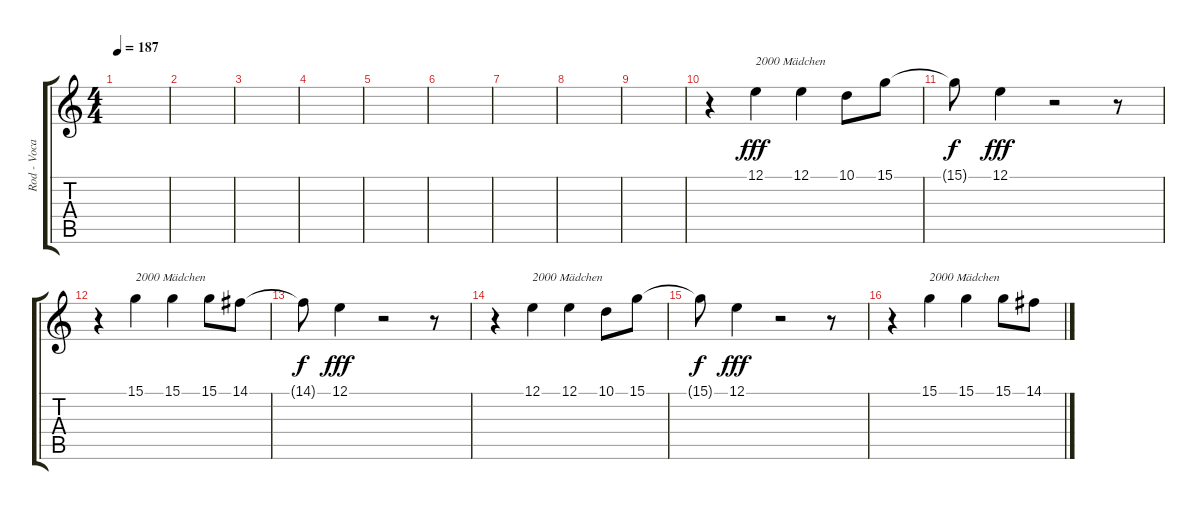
\track ("Rod - Vocal" "Rod - Voca") {instrument choiraahs}
\staff {score tabs}
\tuning (E4 B3 G3 D3 A2 E2) {hide}
\ts (4 4)
\tempo 187
\clef g2
\ks c
|
|
|
|
|
|
|
|
|
r.4 12.1.4{txt "2000 Mädchen" dy fff} 12.1.4 10.1.8 15.1.8 |
15.1{t}.8{dy f} 12.1.4{dy fff} r.2 r.8 |
r.4 15.1.4{txt "2000 Mädchen"} 15.1.4 15.1.8 14.1.8 |
14.1{t}.8{dy f} 12.1.4{dy fff} r.2 r.8 |
r.4 12.1.4{txt "2000 Mädchen"} 12.1.4 10.1.8 15.1.8 |
15.1{t}.8{dy f} 12.1.4{dy fff} r.2 r.8 |
r.4 15.1.4{txt "2000 Mädchen"} 15.1.4 15.1.8 14.1.8
